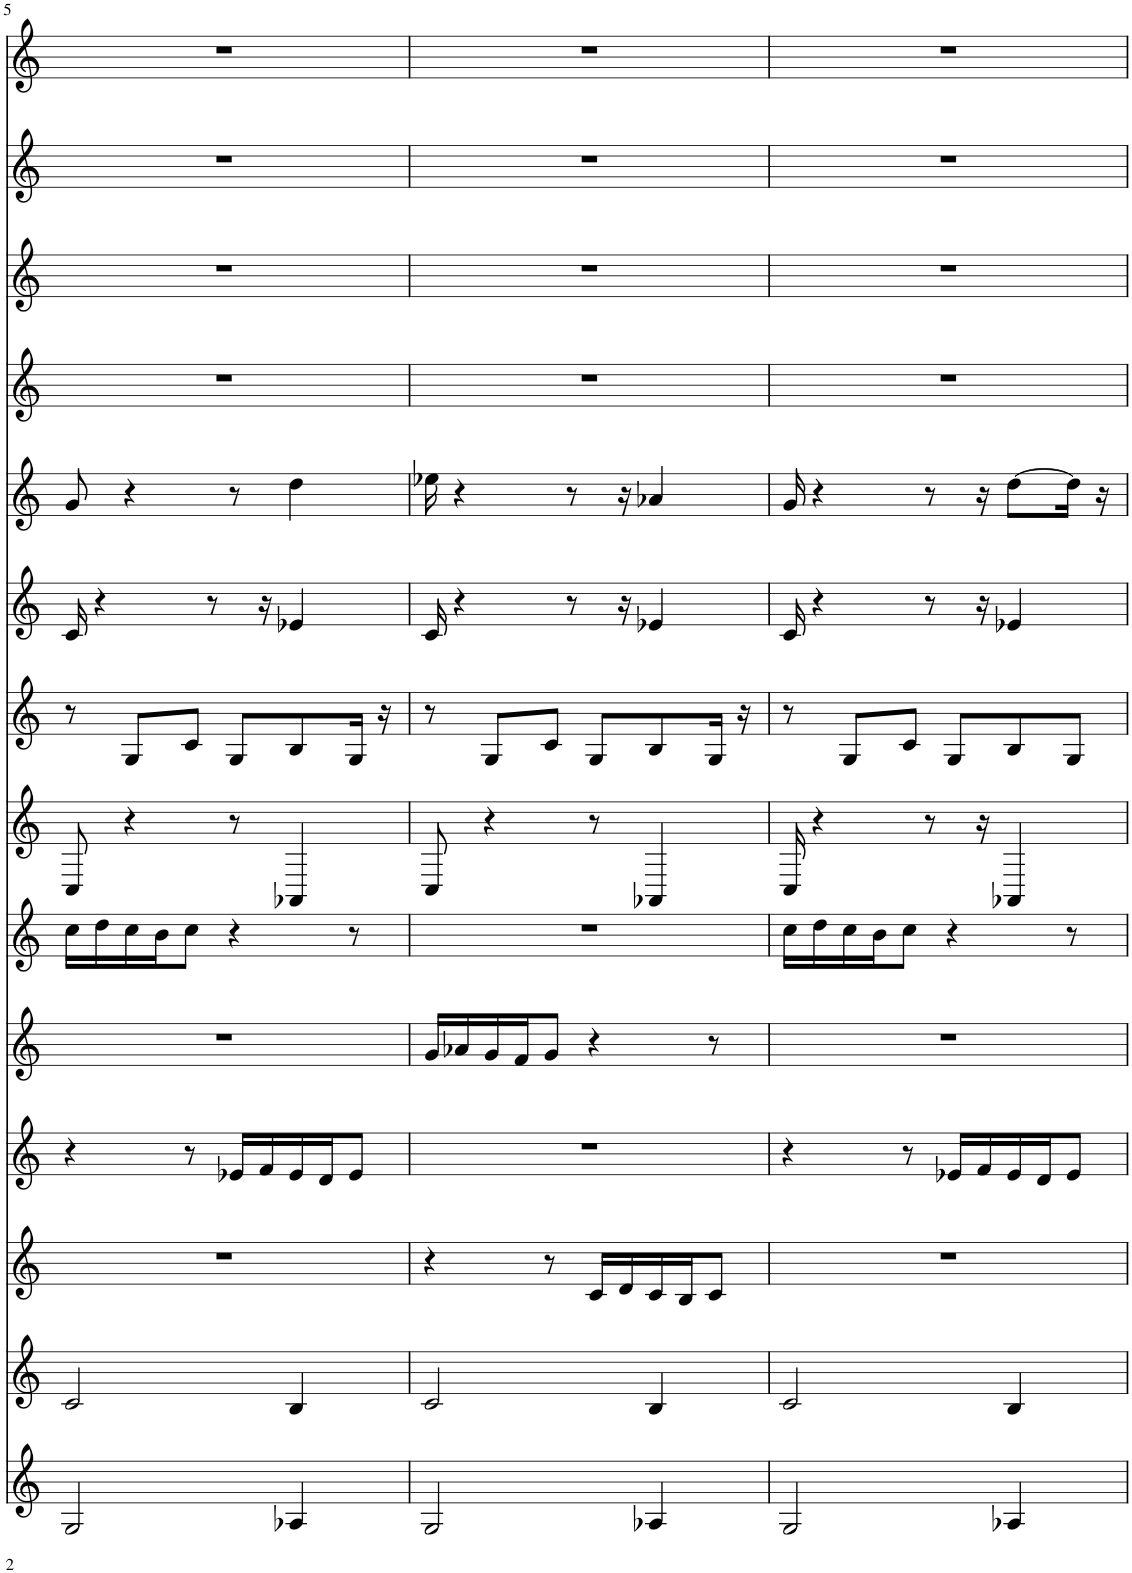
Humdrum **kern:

**kern	**kern	**kern	**kern	**kern	**kern	**kern	**kern	**kern	**kern	**kern	**kern	**kern	**kern
*part14	*part13	*part12	*part11	*part10	*part9	*part8	*part7	*part6	*part5	*part4	*part3	*part2	*part1
*staff14	*staff13	*staff12	*staff11	*staff10	*staff9	*staff8	*staff7	*staff6	*staff5	*staff4	*staff3	*staff2	*staff1
*I"TRACK 15	*I"TRACK 14	*I"TRACK 12	*I"TRACK 11	*I"TRACK 10	*I"TRACK 09	*I"TRACK 08	*I"TRACK 07	*I"TRACK 06	*I"TRACK 05	*I"TRACK 04	*I"TRACK 03	*I"TRACK 02	*I"TRACK 01
!!LO:PB:g=z
*clefG2	*clefG2	*clefG2	*clefG2	*clefG2	*clefG2	*clefG2	*clefG2	*clefG2	*clefG2	*clefG2	*clefG2	*clefG2	*clefG2
*k[]	*k[]	*k[]	*k[]	*k[]	*k[]	*k[]	*k[]	*k[]	*k[]	*k[]	*k[]	*k[]	*k[]
*M6/8	*M6/8	*M6/8	*M6/8	*M6/8	*M6/8	*M6/8	*M6/8	*M6/8	*M6/8	*M6/8	*M6/8	*M6/8	*M6/8
=5	=5	=5	=5	=5	=5	=5	=5	=5	=5	=5	=5	=5	=5
2G/	2c/	2.r	4r	2.r	16cc\LL	8C/	8r	16c/	8g/	2.r	2.r	2.r	2.r
.	.	.	.	.	16dd\	.	.	4r	.	.	.	.	.
.	.	.	.	.	16cc\	4r	8G/L	.	4r	.	.	.	.
.	.	.	.	.	16b\J	.	.	.	.	.	.	.	.
.	.	.	8r	.	8cc\J	.	8c/J	.	.	.	.	.	.
.	.	.	.	.	.	.	.	8r	.	.	.	.	.
.	.	.	16e-X/LL	.	4r	8r	8G/L	.	8r	.	.	.	.
.	.	.	16f/	.	.	.	.	16r	.	.	.	.	.
4A-X/	4B/	.	16e-/	.	.	4AA-X/	8B/	4e-X/	4dd\	.	.	.	.
.	.	.	16d/J	.	.	.	.	.	.	.	.	.	.
.	.	.	8e-/J	.	8r	.	16G/Jk	.	.	.	.	.	.
.	.	.	.	.	.	.	16r	.	.	.	.	.	.
=6	=6	=6	=6	=6	=6	=6	=6	=6	=6	=6	=6	=6	=6
2G/	2c/	4r	2.r	16g/LL	2.r	8C/	8r	16c/	16ee-X\	2.r	2.r	2.r	2.r
.	.	.	.	16a-X/	.	.	.	4r	4r	.	.	.	.
.	.	.	.	16g/	.	4r	8G/L	.	.	.	.	.	.
.	.	.	.	16f/J	.	.	.	.	.	.	.	.	.
.	.	8r	.	8g/J	.	.	8c/J	.	.	.	.	.	.
.	.	.	.	.	.	.	.	8r	8r	.	.	.	.
.	.	16c/LL	.	4r	.	8r	8G/L	.	.	.	.	.	.
.	.	16d/	.	.	.	.	.	16r	16r	.	.	.	.
4A-X/	4B/	16c/	.	.	.	4AA-X/	8B/	4e-X/	4a-X/	.	.	.	.
.	.	16B/J	.	.	.	.	.	.	.	.	.	.	.
.	.	8c/J	.	8r	.	.	16G/Jk	.	.	.	.	.	.
.	.	.	.	.	.	.	16r	.	.	.	.	.	.
=7	=7	=7	=7	=7	=7	=7	=7	=7	=7	=7	=7	=7	=7
2G/	2c/	2.r	4r	2.r	16cc\LL	16C/	8r	16c/	16g/	2.r	2.r	2.r	2.r
.	.	.	.	.	16dd\	4r	.	4r	4r	.	.	.	.
.	.	.	.	.	16cc\	.	8G/L	.	.	.	.	.	.
.	.	.	.	.	16b\J	.	.	.	.	.	.	.	.
.	.	.	8r	.	8cc\J	.	8c/J	.	.	.	.	.	.
.	.	.	.	.	.	8r	.	8r	8r	.	.	.	.
.	.	.	16e-X/LL	.	4r	.	8G/L	.	.	.	.	.	.
.	.	.	16f/	.	.	16r	.	16r	16r	.	.	.	.
4A-X/	4B/	.	16e-/	.	.	4AA-X/	8B/	4e-X/	[8dd\L	.	.	.	.
.	.	.	16d/J	.	.	.	.	.	.	.	.	.	.
.	.	.	8e-/J	.	8r	.	8G/J	.	16dd\Jk]	.	.	.	.
.	.	.	.	.	.	.	.	.	16r	.	.	.	.
=	=	=	=	=	=	=	=	=	=	=	=	=	=
*-	*-	*-	*-	*-	*-	*-	*-	*-	*-	*-	*-	*-	*-
